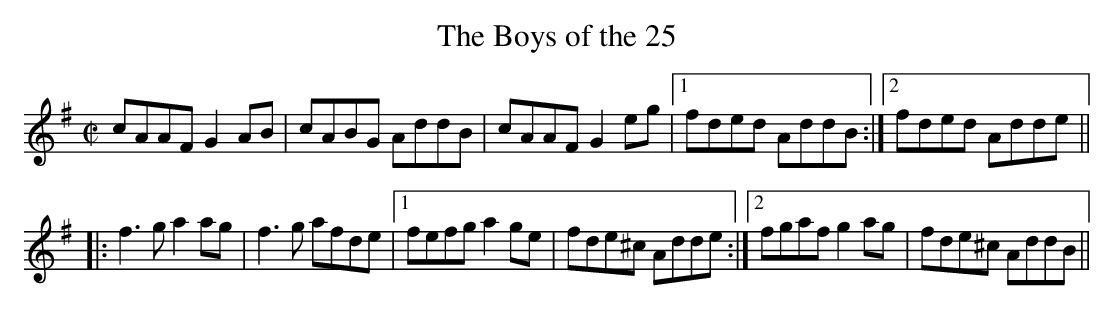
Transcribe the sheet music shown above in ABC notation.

X:1
T:Boys of the 25, The
M:C|
K:Dmix
cAAF G2AB|cABG AddB|cAAF G2eg|1 fded AddB:|2 fded Adde||
|:f3g a2ag|f3g afde|1 fefg a2ge|fde^c Adde:|2 fgaf g2ag|fde^c AddB||
